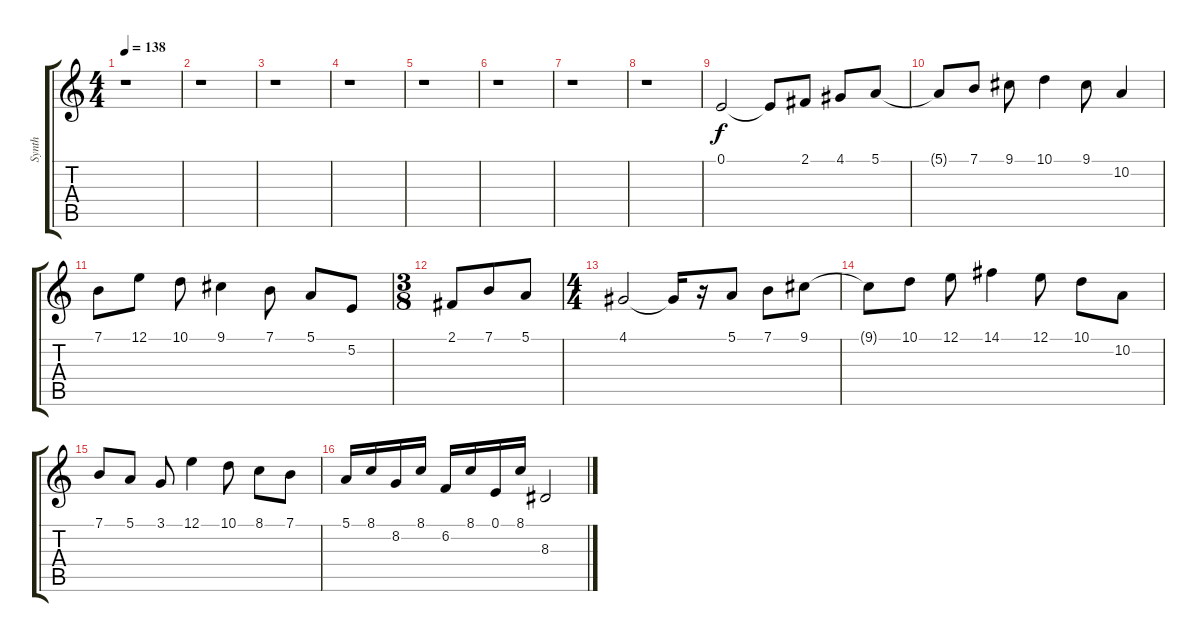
\track ("Synth " "Synth ") {instrument xylophone}
\staff {score tabs}
\tuning (E4 B3 G3 D3 A2 E2) {hide}
\ts (4 4)
\tempo 138
\clef g2
\ks c
r.1{dy f} |
r.1 |
r.1 |
r.1 |
r.1 |
r.1 |
r.1 |
r.1 |
0.1.2 0.1{t}.8 2.1.8 4.1.8 5.1.8 |
5.1{t}.8 7.1.8 9.1.8 10.1.4 9.1.8 10.2.4 |
7.1.8 12.1.8 10.1.8 9.1.4 7.1.8 5.1.8 5.2.8 |
\ts (3 8)
2.1.8 7.1.8 5.1.8 |
\ts (4 4)
4.1.2 4.1{t}.16 r.16 5.1.8 7.1.8 9.1.8 |
9.1{t}.8 10.1.8 12.1.8 14.1.4 12.1.8 10.1.8 10.2.8 |
7.1.8 5.1.8 3.1.8 12.1.4 10.1.8 8.1.8 7.1.8 |
5.1.16 8.1.16 8.2.16 8.1.16 6.2.16 8.1.16 0.1.16 8.1.16 8.3.2
